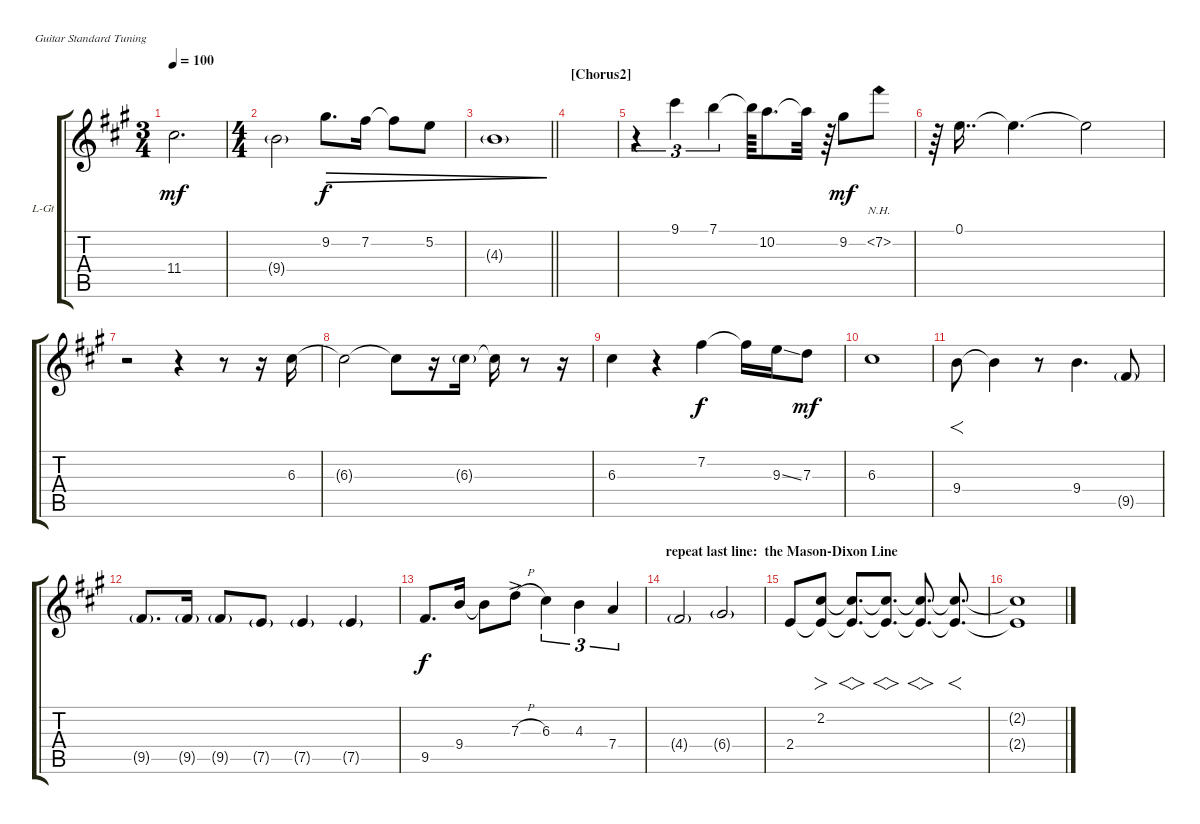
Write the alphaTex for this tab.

\bracketExtendMode groupsimilarinstruments
\firstSystemTrackNameOrientation horizontal
\otherSystemsTrackNameOrientation horizontal
\track ("Lead Guitar" "L-Gt") {instrument distortionguitar}
\staff {score tabs}
\tuning (E4 B3 G3 D3 A2 E2)
\ts (3 4)
\tempo 100
\clef g2
\ks f#minor
11.4.2{d dy mf} |
\ts (4 4)
9.4{g}.2 9.2.8{d dec dy f} 7.2.16{dec} 7.2{t}.8{dec} 5.2.8{dec} |
\barLineRight lightlight
4.3{g}.1{dec} |
\section ("" "[Chorus2]")
|
r.4{tu (3 2)} 9.1.4{tu (3 2)} 7.1.4{tu (3 2)} 7.1{t}.64 10.2.8{d} 10.2{t}.32 r.64 9.2.8{dy mf} 7.2{nh}.8 |
r.64 0.1.16{dd} 0.1{t}.4{d} 0.1{t}.2 |
r.2 r.4 r.8 r.16 6.3.16 |
6.3{t}.2 6.3{t}.8 r.16 6.3{g}.16 6.3{t}.16 r.8 r.16 |
6.3.4 r.4 7.2.4{dy f} 7.2{t}.16 9.3{ss}.16 7.3.8{dy mf} |
6.3.1 |
9.4.8{f} 9.4{t}.4 r.8 9.4.4{d} 9.5{g}.8 |
9.5{g}.8{d} 9.5{g}.16 9.5{g}.8 7.5{g}.8 7.5{g}.4 7.5{g}.4 |
9.5.8{d dy f} 9.4.16 9.4{t}.8 7.3{h ac}.8 6.3.4{tu (3 2)} 4.3.4{tu (3 2)} 7.4.4{tu (3 2)} |
\section ("" "repeat last line:  the Mason-Dixon Line")
4.4{g}.2 6.4{g}.2 |
2.4.8 (2.2 2.4{t}).8{fo} (2.2{t} 2.4{t}).8{vs d} (2.2{t} 2.4{t}).8{vs d} (2.2{t} 2.4{t}).8{vs d} (2.2{t} 2.4{t}).8{f d} |
(2.2{t} 2.4{t}).1
